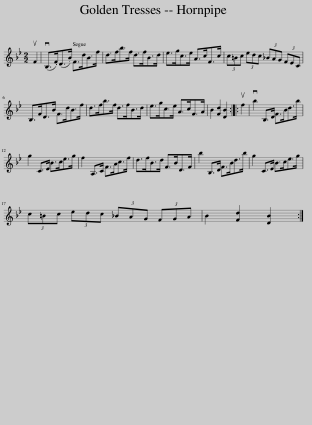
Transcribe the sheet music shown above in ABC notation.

X:1
L:1/8
M:2/2
I:linebreak $
K:Bb
V:1 treble
V:1
 uF2 | (vB,>.F)(D>.B) F>dB>f | d>fb>f d>fB>d | e>gc>e A>cF>c | (3c=Bc (3edc (3_BAG (3FEC |$ %5
 B,>FD>B F>dB>f | d>fb>f d>fB>d | e>gc>e A>cF>A | B2 [Fd]2 [DB]2 :: uf2 | %10
 vb2 B,>D F>Bd>b |$ g2 C>E B>ce>g | f2 A,>C F>Ac>f | d>fB>d F>BD>F | b2 B,>D F>Bd>b | %15
 g2 C>E B>ce>g |$ (3c=Bc (3edc (3_BAG (3FGA | B2 [Fd]2 [DB]2 :| %18
